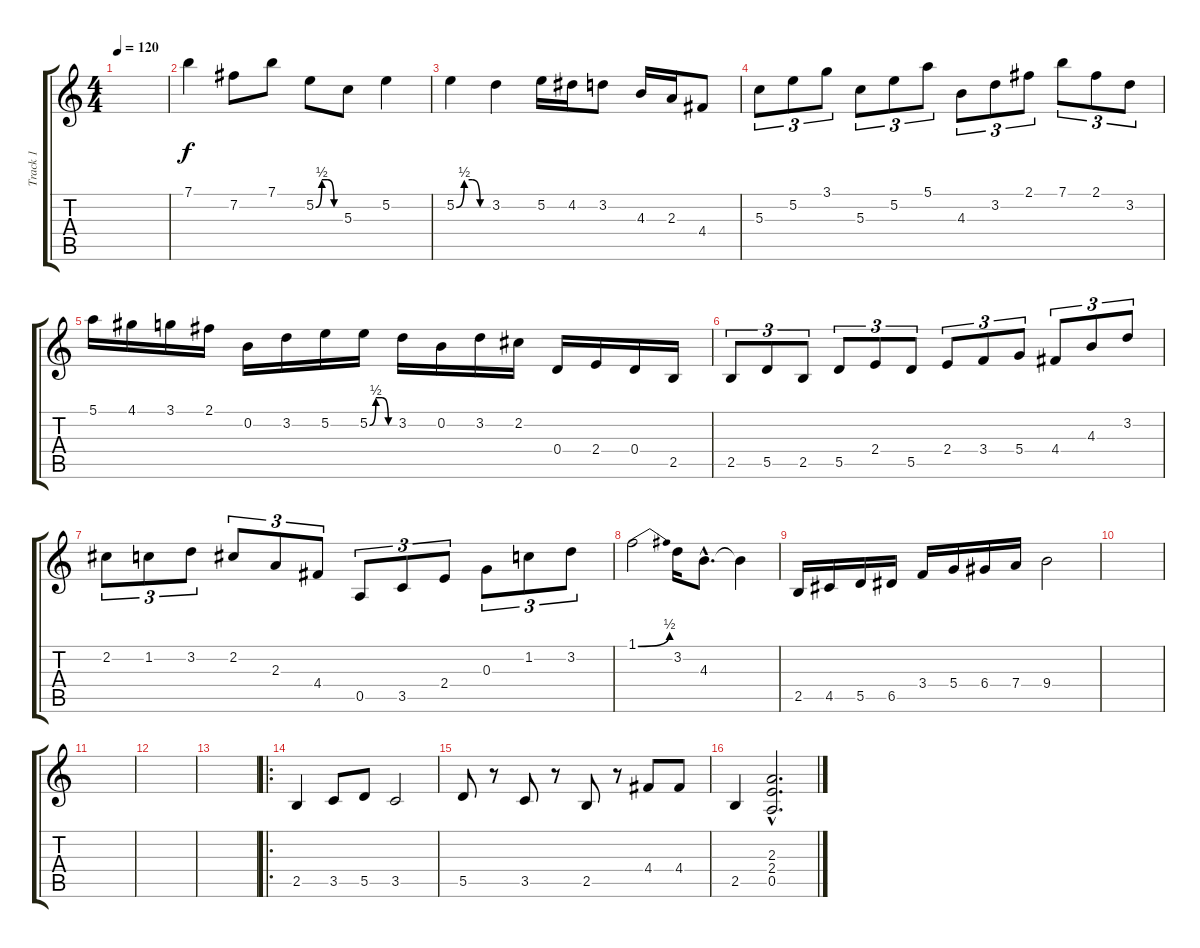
\track ("Track 1" "Track 1") {instrument distortionguitar}
\staff {score tabs}
\tuning (E4 B3 G3 D3 A2 E2) {hide}
\ts (4 4)
\tempo 120
\clef g2
\ks c
|
7.1.4 7.2.8 7.1.8 5.2{be (custom 0 0 15 2 30 2 45 0 60 0)}.8 5.3.8 5.2.4 |
5.2{be (custom 0 0 15 2 30 2 45 0 60 0)}.4 3.2.4 5.2.16 4.2.16 3.2.8 4.3.16 2.3.16 4.4.8 |
5.3.8{tu (3 2)} 5.2.8{tu (3 2)} 3.1.8{tu (3 2)} 5.3.8{tu (3 2)} 5.2.8{tu (3 2)} 5.1.8{tu (3 2)} 4.3.8{tu (3 2)} 3.2.8{tu (3 2)} 2.1.8{tu (3 2)} 7.1.8{tu (3 2)} 2.1.8{tu (3 2)} 3.2.8{tu (3 2)} |
5.1.16 4.1.16 3.1.16 2.1.16 0.2.16 3.2.16 5.2.16 5.2{be (custom 0 0 15 2 30 2 45 0 60 0)}.16 3.2.16 0.2.16 3.2.16 2.2.16 0.4.16 2.4.16 0.4.16 2.5.16 |
2.5.8{tu (3 2)} 5.5.8{tu (3 2)} 2.5.8{tu (3 2)} 5.5.8{tu (3 2)} 2.4.8{tu (3 2)} 5.5.8{tu (3 2)} 2.4.8{tu (3 2)} 3.4.8{tu (3 2)} 5.4.8{tu (3 2)} 4.4.8{tu (3 2)} 4.3.8{tu (3 2)} 3.2.8{tu (3 2)} |
2.2.8{tu (3 2)} 1.2.8{tu (3 2)} 3.2.8{tu (3 2)} 2.2.8{tu (3 2)} 2.3.8{tu (3 2)} 4.4.8{tu (3 2)} 0.5.8{tu (3 2)} 3.5.8{tu (3 2)} 2.4.8{tu (3 2)} 0.3.8{tu (3 2)} 1.2.8{tu (3 2)} 3.2.8{tu (3 2)} |
1.1{be (bend 0 0 60 2)}.2 3.2.16 4.3{hac}.8{d} 4.3{t}.4 |
2.5.16 4.5.16 5.5.16 6.5.16 3.4.16 5.4.16 6.4.16 7.4.16 9.4.2 |
|
|
|
|
\ro
2.5.4 3.5.8 5.5.8 3.5.2 |
5.5.8 r.8 3.5.8 r.8 2.5.8 r.8 4.4.8 4.4.8 |
2.5.4 (2.3{hac} 2.4 0.5{hac}).2{d}
